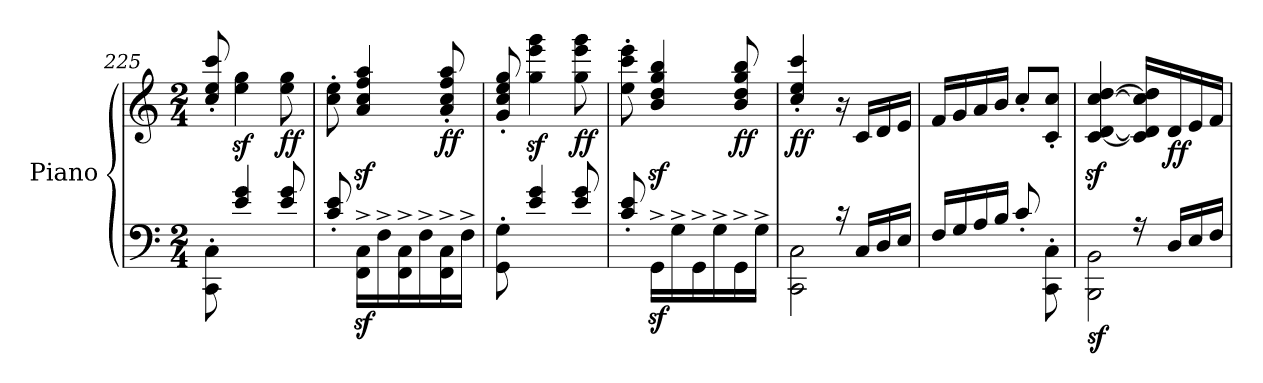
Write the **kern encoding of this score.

**kern	**kern	**dynam
*part1	*part1	*part1
*staff2	*staff1	*staff1/2
*I"Piano	*	*
*I'Pno.	*	*
*clefF4	*clefG2	*
*k[]	*k[]	*
*M2/4	*M2/4	*
=225	=225	=225
8CC\' 8C\'	8cc/' 8ee/' 8ccc/'	.
4e/ 4g/	4ee\z< 4gg\z<	.
!	!	!LO:DY:b
8e/ 8g/	8ee\ 8gg\	ff
=226	=226	=226
8c/' 8e/'	8cc\' 8ee\'	.
16FF\z<^ 16C\z<^LL	4a/z< 4cc/z< 4ff/z< 4aa/z<	.
16F^\	.	.
16FF\^ 16C\^	.	.
16F^\	.	.
!	!	!LO:DY:b
16FF\^ 16C\^	8a/' 8cc/' 8ff/' 8aa/'	ff
16F^\JJ	.	.
!!LO:LB:g=z
=227	=227	=227
8GG\' 8G\'	8g/' 8cc/' 8ee/' 8gg/'	.
4e/ 4g/	4gg\z< 4eee\z< 4ggg\z<	.
!	!	!LO:DY:b
8e/ 8g/	8gg\ 8eee\ 8ggg\	ff
=228	=228	=228
8c/' 8e/'	8ee\' 8ccc\' 8eee\'	.
16GGz<^\LL	4b/z< 4dd/z< 4gg/z< 4bb/z<	.
16G^\	.	.
16GG^\	.	.
16G^\	.	.
!	!	!LO:DY:b
16GG^\	8b/ 8dd/ 8gg/ 8bb/	ff
16G^\JJ	.	.
=229	=229	=229
*^	*	*
!	!	!	!LO:DY:b
4ryy	2CC\ 2C\	4cc/' 4ee/' 4ccc/'	ff
16r	.	16r	.
16C/LL	.	16c/LL	.
16D/	.	16d/	.
16E/JJ	.	16e/JJ	.
*v	*v	*	*
=230	=230	=230
16F/LL	16f/LL	.
16G/	16g/	.
16A/	16a/	.
16B/JJ	16b/JJ	.
8c'/	8cc'/L	.
8CC\' 8C\'	8c/' 8cc/'J	.
=231	=231	=231
*^	*	*
!	!	!	!LO:DY:b=2
4ryy	2BBB\ 2BB\	[4c/z< [4d/z< [4cc/z< [4dd/z<	sf
16r	.	16c/] 16d/] 16cc/] 16dd/]LL	.
!	!	!	!LO:DY:b
16D/LL	.	16d/	ff
16E/	.	16e/	.
16F/JJ	.	16f/JJ	.
*v	*v	*	*
=	=	=
*-	*-	*-
